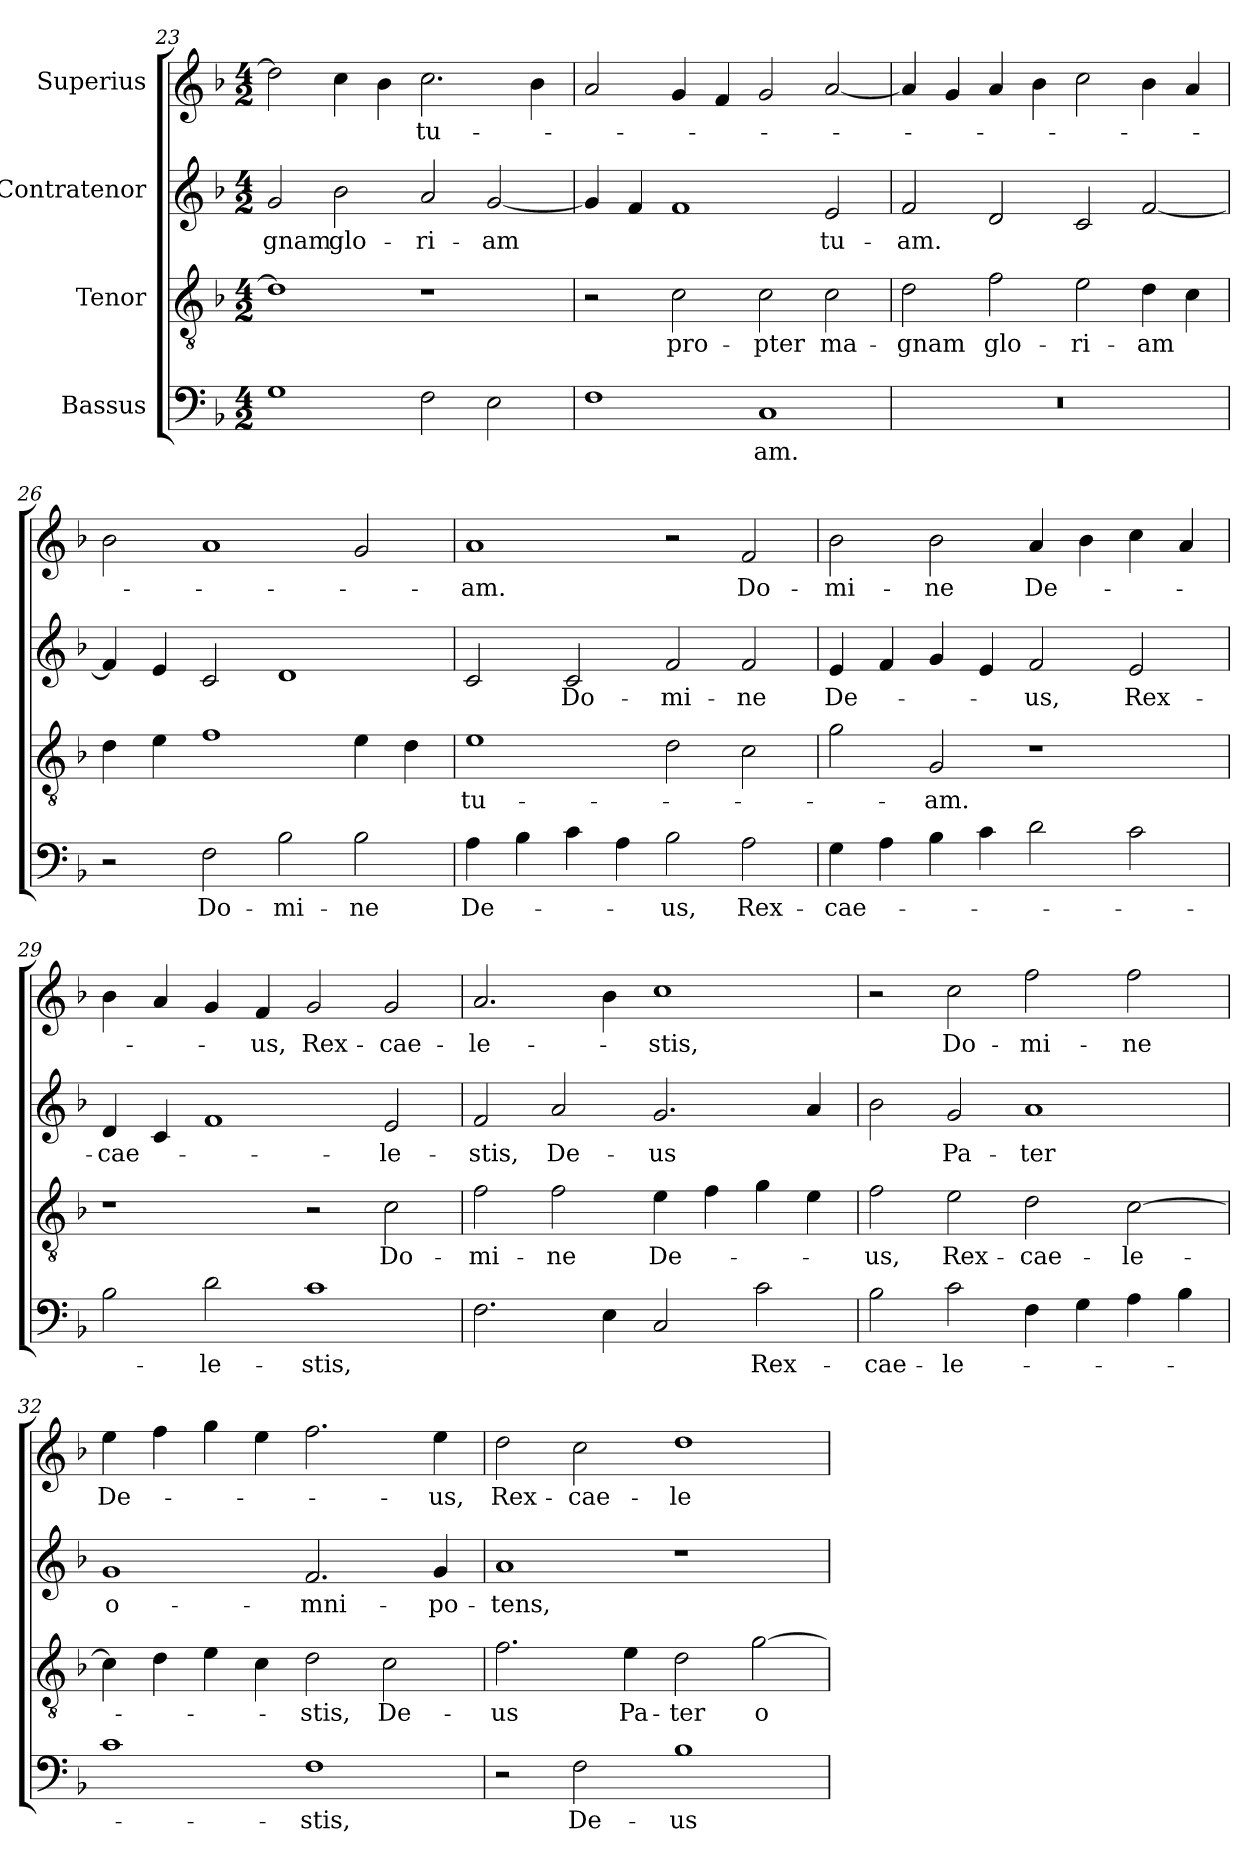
**kern	**text	**kern	**text	**kern	**text	**kern	**text
*part4	*part4	*part3	*part3	*part2	*part2	*part1	*part1
*staff4	*staff4	*staff3	*staff3	*staff2	*staff2	*staff1	*staff1
*I"Bassus	*	*I"Tenor	*	*I"Contratenor	*	*I"Superius	*
*clefF4	*	*clefGv2	*	*clefG2	*	*clefG2	*
*k[b-]	*	*k[b-]	*	*k[b-]	*	*k[b-]	*
*M4/2	*	*M4/2	*	*M4/2	*	*M4/2	*
=23	=23	=23	=23	=23	=23	=23	=23
1G\	.	1d\]	.	2g/	-gnam	2dd\]	.
.	.	.	.	2b-\	glo-	4cc\	.
.	.	.	.	.	.	4b-\	.
2F\	.	1r	.	2a/	-ri-	2.cc\	tu-
2E\	.	.	.	[2g/	-am	.	.
.	.	.	.	.	.	4b-\	.
=24	=24	=24	=24	=24	=24	=24	=24
1F\	.	2r	.	4g/]	.	2a/	.
.	.	.	.	4f/	.	.	.
.	.	2c\	pro-	1f/	.	4g/	.
.	.	.	.	.	.	4f/	.
1C/	-am.	2c\	-pter	.	.	2g/	.
.	.	2c\	ma-	2e/	tu-	[2a/	.
=25	=25	=25	=25	=25	=25	=25	=25
0r	.	2d\	-gnam	2f/	-am.	4a/]	.
.	.	.	.	.	.	4g/	.
.	.	2f\	glo-	2d/	.	4a/	.
.	.	.	.	.	.	4b-\	.
.	.	2e\	-ri-	2c/	.	2cc\	.
.	.	4d\	-am	[2f/	.	4b-\	.
.	.	4c\	.	.	.	4a/	.
=26	=26	=26	=26	=26	=26	=26	=26
2r	.	4d\	.	4f/]	.	2b-\	.
.	.	4e\	.	4e/	.	.	.
2F\	Do-	1f\	.	2c/	.	1a/	.
2B-\	-mi-	.	.	1d/	.	.	.
2B-\	-ne	4e\	.	.	.	2g/	.
.	.	4d\	.	.	.	.	.
=27	=27	=27	=27	=27	=27	=27	=27
4A\	De-	1e\	tu-	2c/	.	1a/	-am.
4B-\	.	.	.	.	.	.	.
4c\	.	.	.	2c/	Do-	.	.
4A\	.	.	.	.	.	.	.
2B-\	-us,	2d\	.	2f/	-mi-	2r	.
2A\	Rex-	2c\	.	2f/	-ne	2f/	Do-
=28	=28	=28	=28	=28	=28	=28	=28
4G\	cae-	2g\	.	4e/	De-	2b-\	-mi-
4A\	.	.	.	4f/	.	.	.
4B-\	.	2G/	-am.	4g/	.	2b-\	-ne
4c\	.	.	.	4e/	.	.	.
2d\	.	1r	.	2f/	-us,	4a/	De-
.	.	.	.	.	.	4b-\	.
2c\	.	.	.	2e/	Rex-	4cc\	.
.	.	.	.	.	.	4a/	.
=29	=29	=29	=29	=29	=29	=29	=29
2B-\	.	1r	.	4d/	cae-	4b-\	.
.	.	.	.	4c/	.	4a/	.
2d\	-le-	.	.	1f/	.	4g/	.
.	.	.	.	.	.	4f/	-us,
1c\	-stis,	2r	.	.	.	2g/	Rex-
.	.	2c\	Do-	2e/	-le-	2g/	cae-
=30	=30	=30	=30	=30	=30	=30	=30
2.F\	.	2f\	-mi-	2f/	-stis,	2.a/	-le-
.	.	2f\	-ne	2a/	De-	.	.
4E\	.	.	.	.	.	4b-\	.
2C/	.	4e\	De-	2.g/	-us	1cc\	-stis,
.	.	4f\	.	.	.	.	.
2c\	Rex-	4g\	.	.	.	.	.
.	.	4e\	.	4a/	.	.	.
=31	=31	=31	=31	=31	=31	=31	=31
2B-\	cae-	2f\	-us,	2b-\	.	2r	.
2c\	-le-	2e\	Rex-	2g/	Pa-	2cc\	Do-
4F\	.	2d\	cae-	1a/	-ter	2ff\	-mi-
4G\	.	.	.	.	.	.	.
4A\	.	[2c\	-le-	.	.	2ff\	-ne
4B-\	.	.	.	.	.	.	.
=32	=32	=32	=32	=32	=32	=32	=32
1c\	.	4c\]	.	1g/	o-	4ee\	De-
.	.	4d\	.	.	.	4ff\	.
.	.	4e\	.	.	.	4gg\	.
.	.	4c\	.	.	.	4ee\	.
1F\	-stis,	2d\	-stis,	2.f/	-mni-	2.ff\	.
.	.	2c\	De-	.	.	.	.
.	.	.	.	4g/	-po-	4ee\	-us,
=33	=33	=33	=33	=33	=33	=33	=33
2r	.	2.f\	-us	1a/	-tens,	2dd\	Rex-
2F\	De-	.	.	.	.	2cc\	cae-
.	.	4e\	Pa-	.	.	.	.
1B-\	-us	2d\	-ter	1r	.	1dd\	-le-
.	.	[2g\	o-	.	.	.	.
=	=	=	=	=	=	=	=
*-	*-	*-	*-	*-	*-	*-	*-
